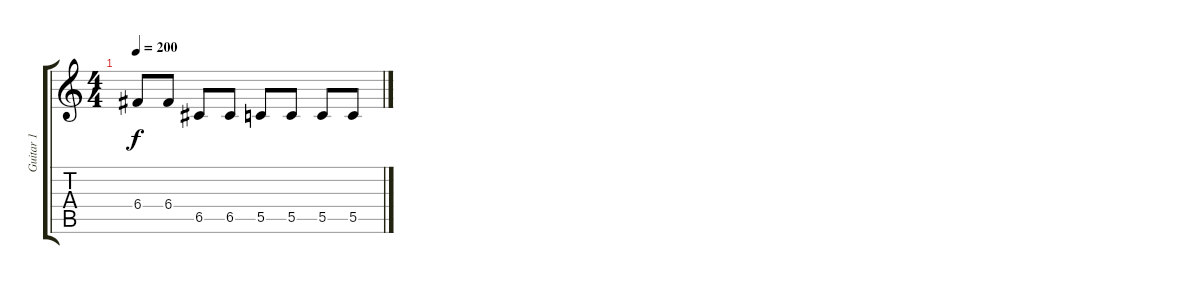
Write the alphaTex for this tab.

\track ("Guitar 1" "Guitar 1") {instrument distortionguitar}
\staff {score tabs}
\tuning (D4 A3 F3 C3 G2 D2) {hide}
\ts (4 4)
\tempo 200
\clef g2
\ks c
6.4.8{dy f} 6.4.8 6.5.8 6.5.8 5.5.8 5.5.8 5.5.8 5.5.8
